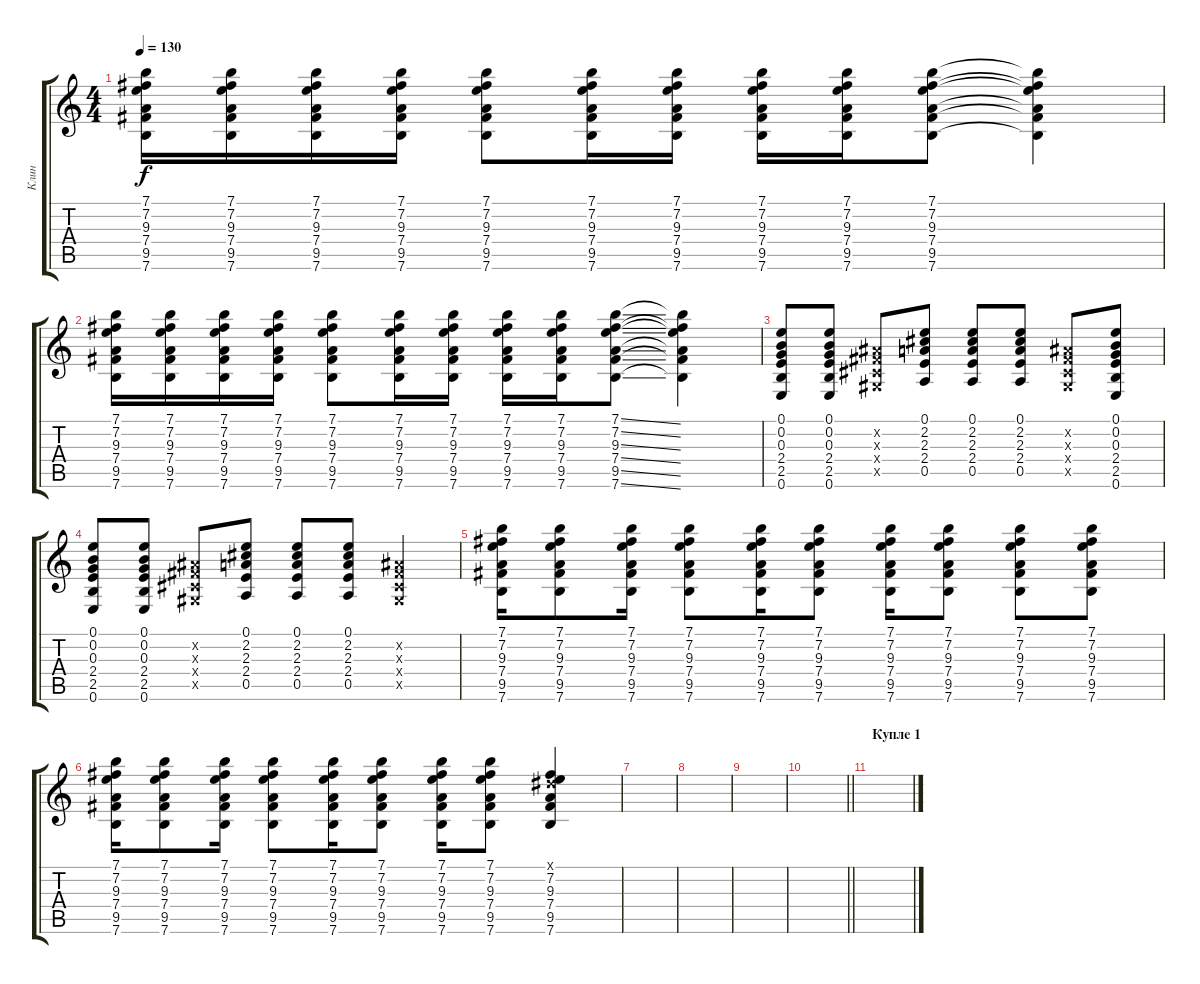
\track ("Клин" "Клин") {instrument acousticguitarsteel}
\staff {score tabs}
\tuning (E4 B3 G3 D3 A2 E2) {hide}
\ts (4 4)
\tempo 130
\clef g2
\ks c
(7.1 7.2 9.3 7.4 9.5 7.6).16{dy f instrument acousticguitarsteel} (7.1 7.2 9.3 7.4 9.5 7.6).16 (7.1 7.2 9.3 7.4 9.5 7.6).16 (7.1 7.2 9.3 7.4 9.5 7.6).16 (7.1 7.2 9.3 7.4 9.5 7.6).8 (7.1 7.2 9.3 7.4 9.5 7.6).16 (7.1 7.2 9.3 7.4 9.5 7.6).16 (7.1 7.2 9.3 7.4 9.5 7.6).16 (7.1 7.2 9.3 7.4 9.5 7.6).16 (7.1 7.2 9.3 7.4 9.5 7.6).8 (7.1{t} 7.2{t} 9.3{t} 7.4{t} 9.5{t} 7.6{t}).4 |
(7.1 7.2 9.3 7.4 9.5 7.6).16 (7.1 7.2 9.3 7.4 9.5 7.6).16 (7.1 7.2 9.3 7.4 9.5 7.6).16 (7.1 7.2 9.3 7.4 9.5 7.6).16 (7.1 7.2 9.3 7.4 9.5 7.6).8 (7.1 7.2 9.3 7.4 9.5 7.6).16 (7.1 7.2 9.3 7.4 9.5 7.6).16 (7.1 7.2 9.3 7.4 9.5 7.6).16 (7.1 7.2 9.3 7.4 9.5 7.6).16 (7.1{ss} 7.2{ss} 9.3{ss} 7.4{ss} 9.5{ss} 7.6{ss}).8 (7.1{t} 7.2{t} 9.3{t} 7.4{t} 9.5{t} 7.6{t}).4 |
(0.1 0.2 0.3 2.4 2.5 0.6).8 (0.1 0.2 0.3 2.4 2.5 0.6).8 (-1.2{x} -1.3{x} -1.4{x} -1.5{x}).8 (0.1 2.2 2.3 2.4 0.5).8 (0.1 2.2 2.3 2.4 0.5).8 (0.1 2.2 2.3 2.4 0.5).8 (-1.2{x} -1.3{x} -1.4{x} -1.5{x}).8 (0.1 0.2 0.3 2.4 2.5 0.6).8 |
(0.1 0.2 0.3 2.4 2.5 0.6).8 (0.1 0.2 0.3 2.4 2.5 0.6).8 (-1.2{x} -1.3{x} -1.4{x} -1.5{x}).8 (0.1 2.2 2.3 2.4 0.5).8 (0.1 2.2 2.3 2.4 0.5).8 (0.1 2.2 2.3 2.4 0.5).8 (-1.2{x} -1.3{x} -1.4{x} -1.5{x}).4 |
(7.1 7.2 9.3 7.4 9.5 7.6).16 (7.1 7.2 9.3 7.4 9.5 7.6).8 (7.1 7.2 9.3 7.4 9.5 7.6).16 (7.1 7.2 9.3 7.4 9.5 7.6).8 (7.1 7.2 9.3 7.4 9.5 7.6).16 (7.1 7.2 9.3 7.4 9.5 7.6).8 (7.1 7.2 9.3 7.4 9.5 7.6).16 (7.1 7.2 9.3 7.4 9.5 7.6).8 (7.1 7.2 9.3 7.4 9.5 7.6).8 (7.1 7.2 9.3 7.4 9.5 7.6).8 |
(7.1 7.2 9.3 7.4 9.5 7.6).16 (7.1 7.2 9.3 7.4 9.5 7.6).8 (7.1 7.2 9.3 7.4 9.5 7.6).16 (7.1 7.2 9.3 7.4 9.5 7.6).8 (7.1 7.2 9.3 7.4 9.5 7.6).16 (7.1 7.2 9.3 7.4 9.5 7.6).8 (7.1 7.2 9.3 7.4 9.5 7.6).16 (7.1 7.2 9.3 7.4 9.5 7.6).8 (-1.1{x} 7.2 9.3 7.4 9.5 7.6).4 |
|
|
|
\barLineRight lightlight
|
\section ("" "Купле 1")
